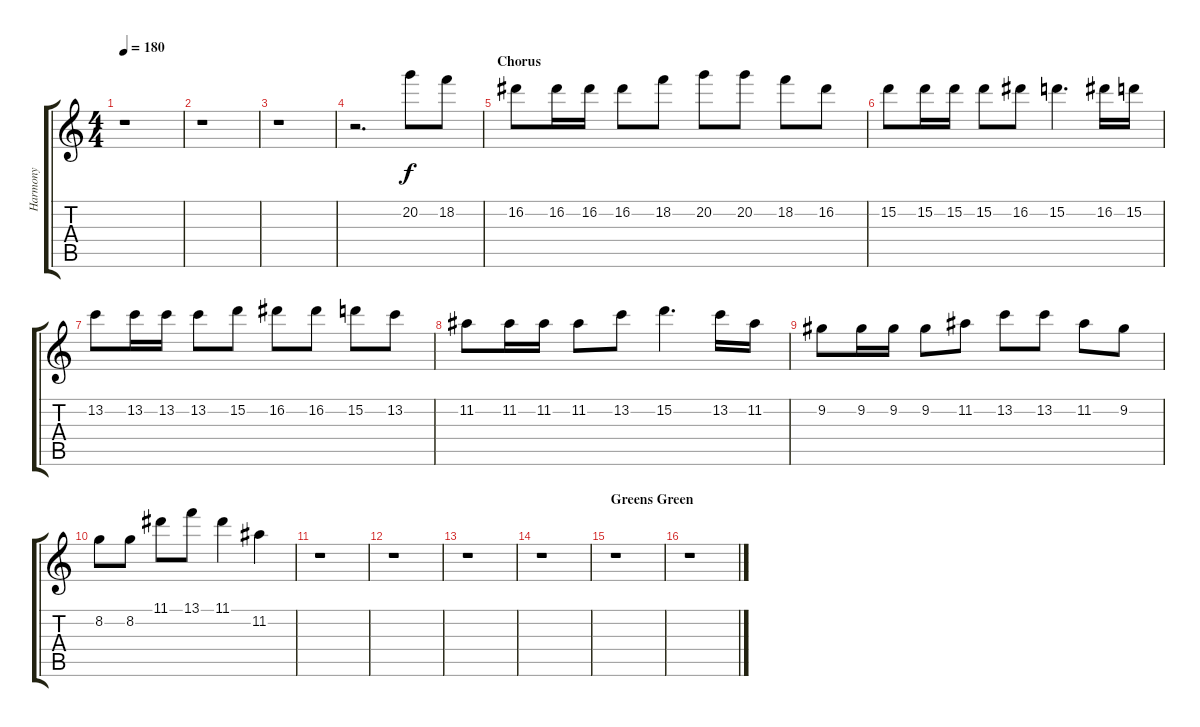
\track ("Harmony" "Harmony") {instrument distortionguitar}
\staff {score tabs}
\tuning (E4 B3 G3 D3 A2 D2) {hide}
\ts (4 4)
\tempo 180
\clef g2
\ks c
r.1{dy f} |
r.1 |
r.1 |
r.2{d} 20.2.8 18.2.8 |
\section ("" "Chorus")
16.2.8 16.2.16 16.2.16 16.2.8 18.2.8 20.2.8 20.2.8 18.2.8 16.2.8 |
15.2.8 15.2.16 15.2.16 15.2.8 16.2.8 15.2.4{d} 16.2.16 15.2.16 |
13.2.8 13.2.16 13.2.16 13.2.8 15.2.8 16.2.8 16.2.8 15.2.8 13.2.8 |
11.2.8 11.2.16 11.2.16 11.2.8 13.2.8 15.2.4{d} 13.2.16 11.2.16 |
9.2.8 9.2.16 9.2.16 9.2.8 11.2.8 13.2.8 13.2.8 11.2.8 9.2.8 |
8.2.8 8.2.8 11.1.8 13.1.8 11.1.4 11.2.4 |
r.1 |
r.1 |
r.1 |
r.1 |
\section ("" "Greens Green")
r.1 |
r.1
